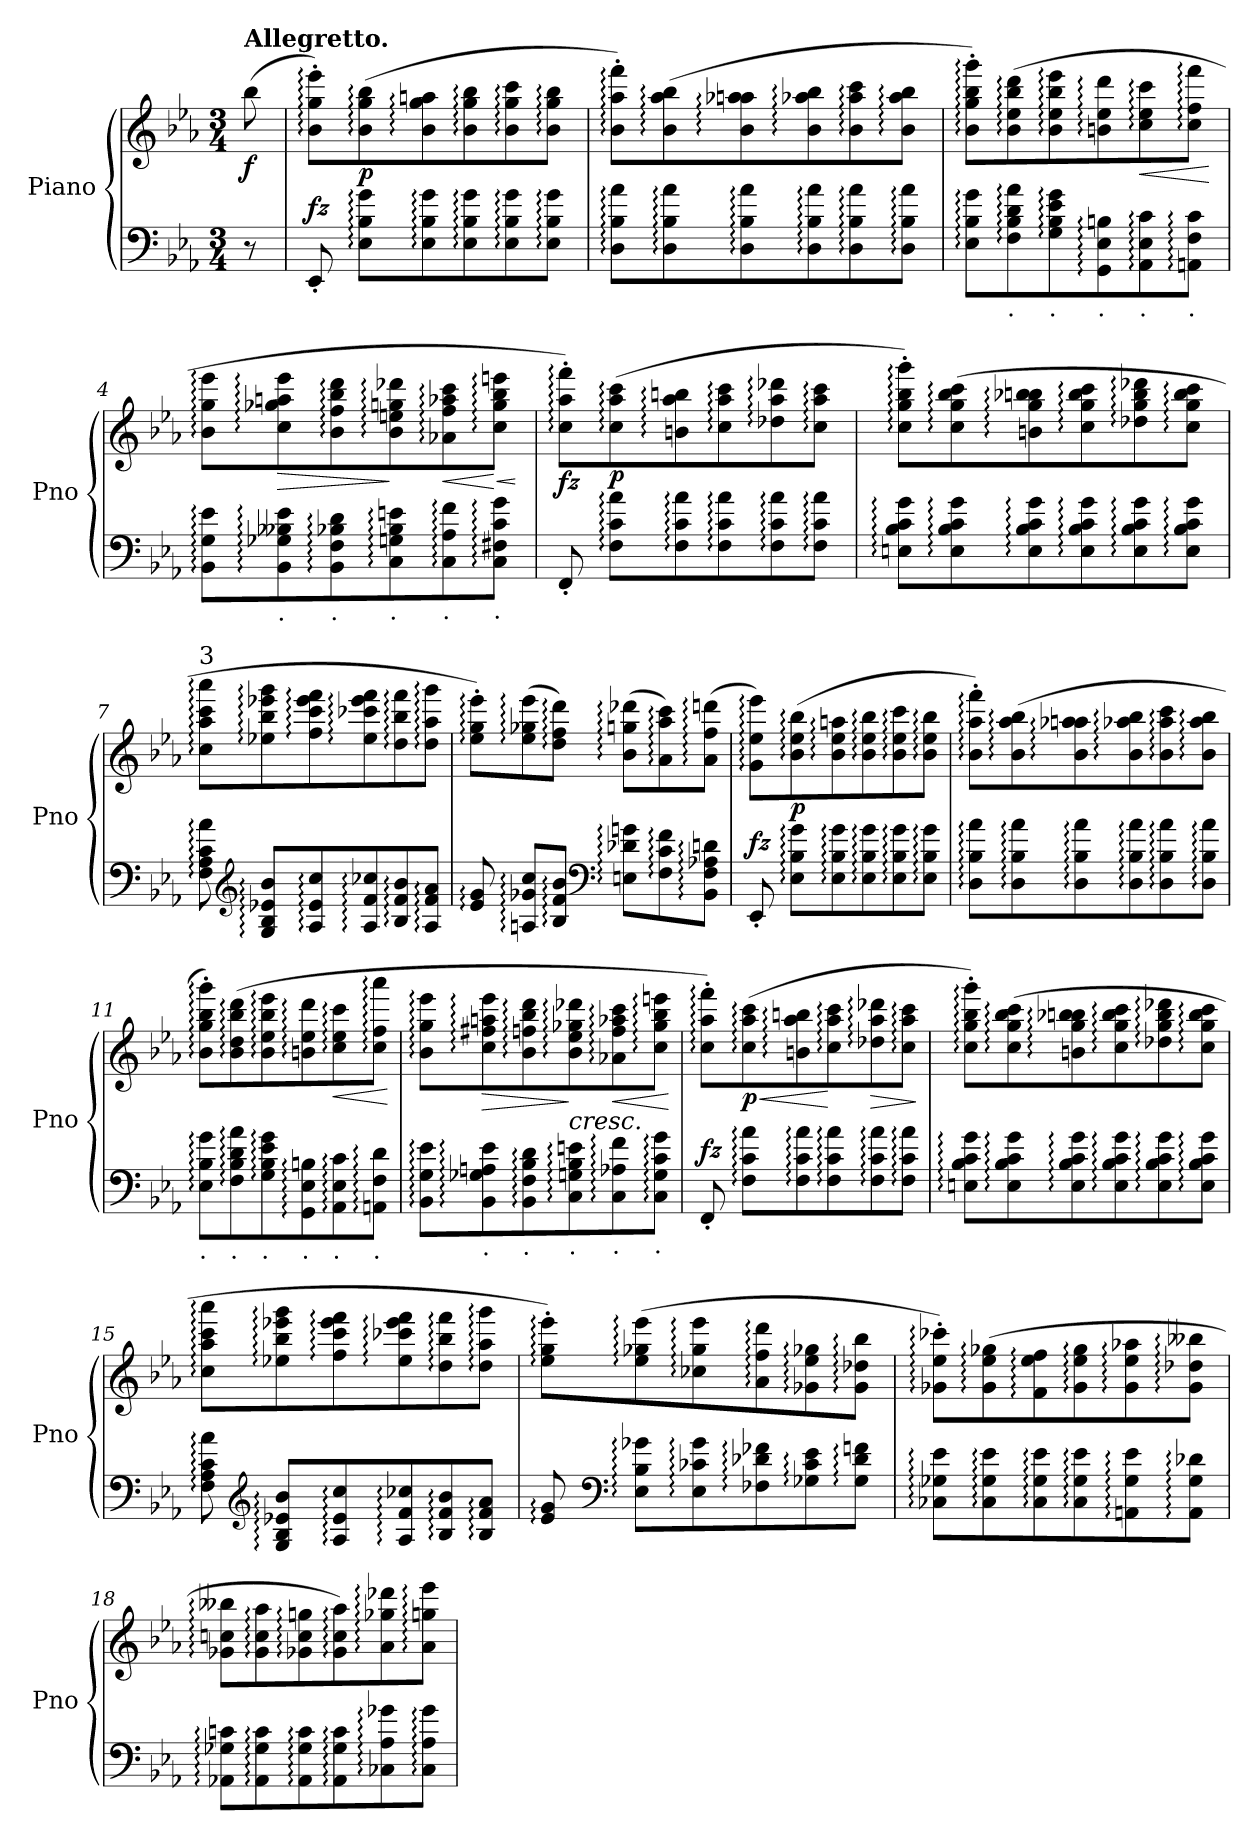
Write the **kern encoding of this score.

**kern	**kern	**dynam
*part1	*part1	*part1
*staff2	*staff1	*staff1/2
*I"Piano	*	*
*I'Pno	*	*
*clefF4	*clefG2	*
*k[b-e-a-]	*k[b-e-a-]	*
*M3/4	*M3/4	*
*MM76	*MM76	*
=	=	=
!	!LO:TX:a:B:t=Allegretto.	!
!	!	!LO:DY:b
8r	(8bb-\	f
=1	=1	=1
!	!	!LO:DY:a=2
8EE-'/	8b-\:' 8gg\:' 8eee-\:'L)	fz
!	!	!LO:DY:b
8E-\: 8B-\: 8g\:L	(8b-\: 8gg\: 8bb-\:	p
8E-\: 8B-\: 8g\:	8b-\: 8gg\: 8aan\:	.
8E-\: 8B-\: 8g\:	8b-\: 8gg\: 8bb-\:	.
8E-\: 8B-\: 8g\:	8b-\: 8gg\: 8ccc\:	.
8E-\: 8B-\: 8g\:J	8b-\: 8gg\: 8bb-\:J	.
=2	=2	=2
8D\: 8B-\: 8a-\:L	8b-\:' 8aa-\:' 8fff\:'L)	.
8D\: 8B-\: 8a-\:	(8b-\: 8aa-\: 8bb-\:	.
8D\: 8B-\: 8a-\:	8b-\: 8aa-X\: 8aan\:	.
8D\: 8B-\: 8a-\:	8b-\: 8aa-X\: 8bb-\:	.
8D\: 8B-\: 8a-\:	8b-\: 8aa-\: 8ccc\:	.
8D\: 8B-\: 8a-\:J	8b-\: 8aa-\: 8bb-\:J	.
=3	=3	=3
8E-\: 8B-\: 8g\:L	8b-\:' 8gg\:' 8bb-\:' 8ggg\:'L)	.
!LO:TX:b:t=.	!	!
8F\: 8B-\: 8d\: 8a-\:	(8b-\: 8ee-\: 8bb-\: 8ddd\:	.
!LO:TX:b:t=.	!	!
8G\: 8B-\: 8e-\: 8g\:	8b-\: 8ee-\: 8bb-\: 8eee-\:	.
!LO:TX:b:t=.	!	!
8GG\: 8E-\: 8Bn\:	8bn\: 8ee-\: 8ddd\:	.
!LO:TX:b:t=.	!	!
!	!	!LO:HP:b
8AA-\: 8E-\: 8c\:	8cc\: 8ee-\: 8ccc\:	<
!LO:TX:b:t=.	!	!
8AAn\: 8F\: 8c\:J	8cc\: 8ff\: 8fff\:J	.
.	.	[
=4	=4	=4
8BB-\: 8G\: 8e-\:L	8b-\: 8gg\: 8eee-\:L	.
!LO:TX:b:t=.	!	!
!	!	!LO:HP:b
8BB-\: 8G-X\: 8B--X\: 8e-\:	8cc\: 8gg-X\: 8aan\: 8eee-\:	>
!LO:TX:b:t=.	!	!
8BB-\: 8F\: 8B-X\: 8d\:	8b-\: 8ff\: 8bb-\: 8ddd\:	.
!LO:TX:b:t=.	!	!
8C\: 8Gn\: 8B-\: 8en\:	8b-\: 8een\: 8ggn\: 8ddd-X\:	]
!LO:TX:b:t=.	!	!
!	!	!LO:HP:b
8C\: 8A-\: 8f\:	8a-X\: 8ff\: 8aa-X\: 8ccc\:	<
!LO:TX:b:t=.	!	!
!	!	!LO:HP:n=1:b
8C\: 8F#X\: 8c\: 8g\:J	8cc\: 8gg\: 8bb-\: 8eeen\:J	[ <
.	.	[
!!LO:LB:g=z
=5	=5	=5
!	!	!LO:DY:b
8FF'/	8cc\:' 8aa-\:' 8fff\:'L)	fz
!	!	!LO:DY:b
8F\: 8c\: 8a-\:L	(8cc\: 8aa-\: 8ccc\:	p
8F\: 8c\: 8a-\:	8bn\: 8aa-\: 8bbn\:	.
8F\: 8c\: 8a-\:	8cc\: 8aa-\: 8ccc\:	.
8F\: 8c\: 8a-\:	8dd-X\: 8aa-\: 8ddd-X\:	.
8F\: 8c\: 8a-\:J	8cc\: 8aa-\: 8ccc\:J	.
=6	=6	=6
8En\: 8B-\: 8c\: 8g\:L	8cc\:' 8gg\:' 8bb-\:' 8ggg\:'L)	.
8E\: 8B-\: 8c\: 8g\:	(8cc\: 8gg\: 8bb-\: 8ccc\:	.
8E\: 8B-\: 8c\: 8g\:	8bn\: 8gg\: 8bb-X\: 8bbn\:	.
8E\: 8B-\: 8c\: 8g\:	8cc\: 8gg\: 8bb\: 8ccc\:	.
8E\: 8B-\: 8c\: 8g\:	8dd-X\: 8gg\: 8bb\: 8ddd-X\:	.
8E\: 8B-\: 8c\: 8g\:J	8cc\: 8gg\: 8bb\: 8ccc\:J	.
=7	=7	=7
!	!LO:TX:a:t=3	!
8F\: 8A-\: 8c\: 8a-\:	8cc\: 8aa-\: 8ccc\: 8aaa-\:L	.
*clefG2	*	*
8G/: 8B-/: 8e-X/: 8b-/:L	8ee-X\: 8bb-\: 8eee-X\: 8ggg\:	.
8A-/: 8e-/: 8cc/:	8ff\: 8ccc\: 8eee-\: 8fff\:	.
8A-/: 8f/: 8cc-X/:	8ee-\: 8ccc-X\: 8eee-\: 8fff\:	.
8B-/: 8f/: 8b-/:	8dd\: 8bb-\: 8fff\:	.
8A-/: 8f/: 8a-/:J	8dd\: 8aa-\: 8ggg\:J	.
=8	=8	=8
8e-/: 8g/:	8ee-\:' 8gg\:' 8eee-\:'L)	.
8An/: 8g-X/: 8cc/:L	(8ee-\: 8gg-X\: 8eee-\:	.
8B-/: 8f/: 8b-/:J	8dd\: 8ff\: 8ddd\:J)	.
*clefF4	*	*
8En\: 8d-X\: 8gn\:L	(8b-\: 8ggn\: 8ddd-X\:L	.
8F\: 8c\: 8f\:	8a-\: 8aa-\: 8ccc\:)	.
8BB-\: 8F\: 8A-X\: 8dn\:J	(8a-\: 8ff\: 8dddn\:J	.
!!LO:LB:g=z
=9	=9	=9
!	!	!LO:DY:a=2
8EE-'/	8g\: 8ee-\: 8eee-\:L)	fz
!	!	!LO:DY:b
8E-\: 8B-\: 8g\:L	(8b-\: 8ee-\: 8bb-\:	p
8E-\: 8B-\: 8g\:	8b-\: 8ee-\: 8aan\:	.
8E-\: 8B-\: 8g\:	8b-\: 8ee-\: 8bb-\:	.
8E-\: 8B-\: 8g\:	8b-\: 8ee-\: 8ccc\:	.
8E-\: 8B-\: 8g\:J	8b-\: 8ee-\: 8bb-\:J	.
=10	=10	=10
8D\: 8B-\: 8a-\:L	8b-\:' 8aa-\:' 8fff\:'L)	.
8D\: 8B-\: 8a-\:	(8b-\: 8aa-\: 8bb-\:	.
8D\: 8B-\: 8a-\:	8b-\: 8aa-X\: 8aan\:	.
8D\: 8B-\: 8a-\:	8b-\: 8aa-X\: 8bb-\:	.
8D\: 8B-\: 8a-\:	8b-\: 8aa-\: 8ccc\:	.
8D\: 8B-\: 8a-\:J	8b-\: 8aa-\: 8bb-\:J	.
=11	=11	=11
!LO:TX:b:t=.	!	!
8E-\: 8B-\: 8g\:L	8b-\:' 8gg\:' 8bb-\:' 8ggg\:'L)	.
!LO:TX:b:t=.	!	!
8F\: 8B-\: 8d\: 8a-\:	(8b-\: 8dd\: 8bb-\: 8ddd\:	.
!LO:TX:b:t=.	!	!
8G\: 8B-\: 8e-\: 8g\:	8b-\: 8ee-\: 8bb-\: 8eee-\:	.
!LO:TX:b:t=.	!	!
8GG\: 8E-\: 8Bn\:	8bn\: 8ee-\: 8ddd\:	.
!LO:TX:b:t=.	!	!
!	!	!LO:HP:b
8AA-\: 8E-\: 8c\:	8cc\: 8ee-\: 8ccc\:	<
!LO:TX:b:t=.	!	!
8AAn\: 8F\: 8d\:J	8cc\: 8ff\: 8aaa-\:J	.
.	.	[
=12	=12	=12
8BB-\: 8G\: 8e-\:L	8b-\: 8gg\: 8eee-\:L	.
!LO:TX:b:t=.	!	!
!	!	!LO:HP:b
8BB-\: 8G-X\: 8An\: 8e-\:	8cc\: 8ff#X\: 8aan\: 8eee-\:	>
!LO:TX:b:t=.	!	!
8BB-\: 8F\: 8B-\: 8d\:	8b-\: 8ffn\: 8bb-\: 8ddd\:	.
!LO:TX:b:t=.	!	!
!	!	!LO:HP:n=1:b
8C\: 8Gn\: 8B-\: 8en\:	8b-\: 8ee-\: 8gg-X\: 8ddd-X\:	] <
!LO:TX:b:t=.	!	!
!	!	!LO:HP:b
8C\: 8A-X\: 8f\:	8a-X\: 8ff\: 8aa-X\: 8ccc\:	<
!LO:TX:b:t=.	!	!
8C\: 8G\: 8c\: 8g\:J	8cc\: 8gg-\: 8bb-\: 8eeen\:J	.
.	.	[ [
!!LO:LB:g=z
=13	=13	=13
!	!	!LO:DY:a=2
8FF'/	8cc\:' 8aa-\:' 8fff\:'L)	fz
!	!	!LO:HP:b
!	!	!LO:DY:n=1:b
8F\: 8c\: 8a-\:L	(8cc\: 8aa-\: 8ccc\:	< p
8F\: 8c\: 8a-\:	8bn\: 8aa-\: 8bbn\:	.
8F\: 8c\: 8a-\:	8cc\: 8aa-\: 8ccc\:	[
!	!	!LO:HP:b
8F\: 8c\: 8a-\:	8dd-X\: 8aa-\: 8ddd-X\:	>
8F\: 8c\: 8a-\:J	8cc\: 8aa-\: 8ccc\:J	.
.	.	]
=14	=14	=14
8En\: 8B-\: 8c\: 8g\:L	8cc\:' 8gg\:' 8bb-\:' 8ggg\:'L)	.
8E\: 8B-\: 8c\: 8g\:	(8cc\: 8gg\: 8bb-\: 8ccc\:	.
8E\: 8B-\: 8c\: 8g\:	8bn\: 8gg\: 8bb-X\: 8bbn\:	.
8E\: 8B-\: 8c\: 8g\:	8cc\: 8gg\: 8bb\: 8ccc\:	.
8E\: 8B-\: 8c\: 8g\:	8dd-X\: 8gg\: 8bb\: 8ddd-X\:	.
8E\: 8B-\: 8c\: 8g\:J	8cc\: 8gg\: 8bb\: 8ccc\:J	.
=15	=15	=15
8F\: 8A-\: 8c\: 8a-\:	8cc\: 8aa-\: 8ccc\: 8aaa-\:L	.
*clefG2	*	*
8G/: 8B-/: 8e-X/: 8b-/:L	8ee-X\: 8bb-\: 8eee-X\: 8ggg\:	.
8A-/: 8e-/: 8cc/:	8ff\: 8ccc\: 8eee-\: 8fff\:	.
8A-/: 8f/: 8cc-X/:	8ee-\: 8ccc-X\: 8eee-\: 8fff\:	.
8B-/: 8f/: 8b-/:	8dd\: 8bb-\: 8fff\:	.
8B-/: 8f/: 8a-/:J	8dd\: 8aa-\: 8ggg\:J	.
=16	=16	=16
8e-/: 8g/:	8ee-\:' 8gg\:' 8eee-\:'L)	.
*clefF4	*	*
8E-\: 8B-\: 8g-X\:L	(8ee-\: 8gg-X\: 8eee-\:	.
8E-\: 8c-X\: 8g-\:	8cc-X\: 8gg-\: 8eee-\:	.
8F-X\: 8d-X\: 8f-X\:	8a-\: 8ff\: 8ddd\:	.
8G-X\: 8c-\: 8e-\:	8g-X\: 8ee-\: 8gg-X\:	.
8G-\: 8d-\: 8fn\:J	8g-\: 8dd-X\: 8bb-\:J	.
!!LO:LB:g=z
=17	=17	=17
8C-X\: 8G-X\: 8e-\:L	8g-X\:' 8ee-\:' 8ccc-X\:'L)	.
8C-\: 8G-\: 8e-\:	(8g-\: 8ee-\: 8gg-X\:	.
8C-\: 8G-\: 8e-\:	8f\: 8ee-\: 8ff\:	.
8C-\: 8G-\: 8e-\:	8g-\: 8ee-\: 8gg-\:	.
8AAn\: 8G-\: 8e-\:	8g-\: 8ee-\: 8aa-X\:	.
8AA\: 8G-\: 8d-X\:J	8g-\: 8dd-X\: 8bb--X\:J	.
=18	=18	=18
8AA-X\: 8G-X\: 8cn\:L	8g-X\: 8ccn\: 8bb--X\:L	.
8AA-\: 8G-\: 8c\:	8g-\: 8cc\: 8aa-\:	.
8AA-\: 8G-\: 8c\:	8g-X\: 8cc\: 8ggn\:	.
8AA-\: 8G-\: 8c\:	8g-\: 8cc\: 8aa-\:)	.
8C-X\: 8A-\: 8g-X\:	8a-\: 8gg-X\: 8ddd-X\:	.
8C-\: 8A-\: 8g-\:J	8a-\: 8ggn\: 8eee-\:J	.
=	=	=
*-	*-	*-
